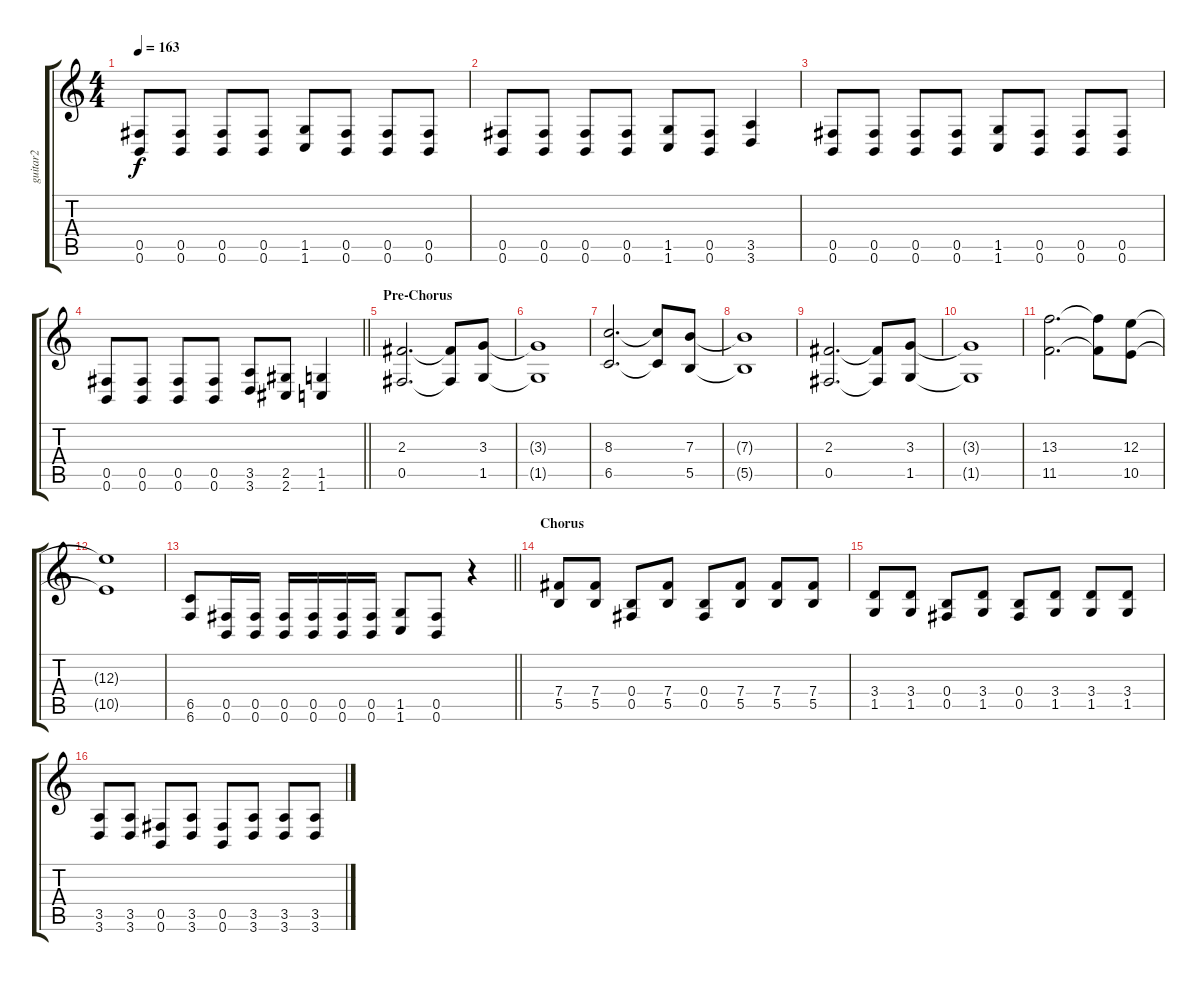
\track ("guitar2" "guitar2") {instrument overdrivenguitar}
\staff {score tabs}
\tuning (Db4 Ab3 E3 B2 Gb2 B1) {hide}
\ts (4 4)
\tempo 163
\clef g2
\ks c
(0.5 0.6).8{dy f} (0.5 0.6).8 (0.5 0.6).8 (0.5 0.6).8 (1.5 1.6).8 (0.5 0.6).8 (0.5 0.6).8 (0.5 0.6).8 |
(0.5 0.6).8 (0.5 0.6).8 (0.5 0.6).8 (0.5 0.6).8 (1.5 1.6).8 (0.5 0.6).8 (3.5 3.6).4 |
(0.5 0.6).8 (0.5 0.6).8 (0.5 0.6).8 (0.5 0.6).8 (1.5 1.6).8 (0.5 0.6).8 (0.5 0.6).8 (0.5 0.6).8 |
\barLineRight lightlight
(0.5 0.6).8 (0.5 0.6).8 (0.5 0.6).8 (0.5 0.6).8 (3.5 3.6).8 (2.5 2.6).8 (1.5 1.6).4 |
\section ("" "Pre-Chorus")
(2.3 0.5).2{d} (2.3{t} 0.5{t}).8 (3.3 1.5).8 |
(3.3{t} 1.5{t}).1 |
(8.3 6.5).2{d} (8.3{t} 6.5{t}).8 (7.3 5.5).8 |
(7.3{t} 5.5{t}).1 |
(2.3 0.5).2{d} (2.3{t} 0.5{t}).8 (3.3 1.5).8 |
(3.3{t} 1.5{t}).1 |
(13.3 11.5).2{d} (13.3{t} 11.5{t}).8 (12.3 10.5).8 |
(12.3{t} 10.5{t}).1 |
\barLineRight lightlight
(6.5 6.6).8 (0.5 0.6).16 (0.5 0.6).16 (0.5 0.6).16 (0.5 0.6).16 (0.5 0.6).16 (0.5 0.6).16 (1.5 1.6).8 (0.5 0.6).8 r.4 |
\section ("" "Chorus")
(7.4 5.5).8 (7.4 5.5).8 (0.4 0.5).8 (7.4 5.5).8 (0.4 0.5).8 (7.4 5.5).8 (7.4 5.5).8 (7.4 5.5).8 |
(3.4 1.5).8 (3.4 1.5).8 (0.4 0.5).8 (3.4 1.5).8 (0.4 0.5).8 (3.4 1.5).8 (3.4 1.5).8 (3.4 1.5).8 |
(3.5 3.6).8 (3.5 3.6).8 (0.5 0.6).8 (3.5 3.6).8 (0.5 0.6).8 (3.5 3.6).8 (3.5 3.6).8 (3.5 3.6).8
